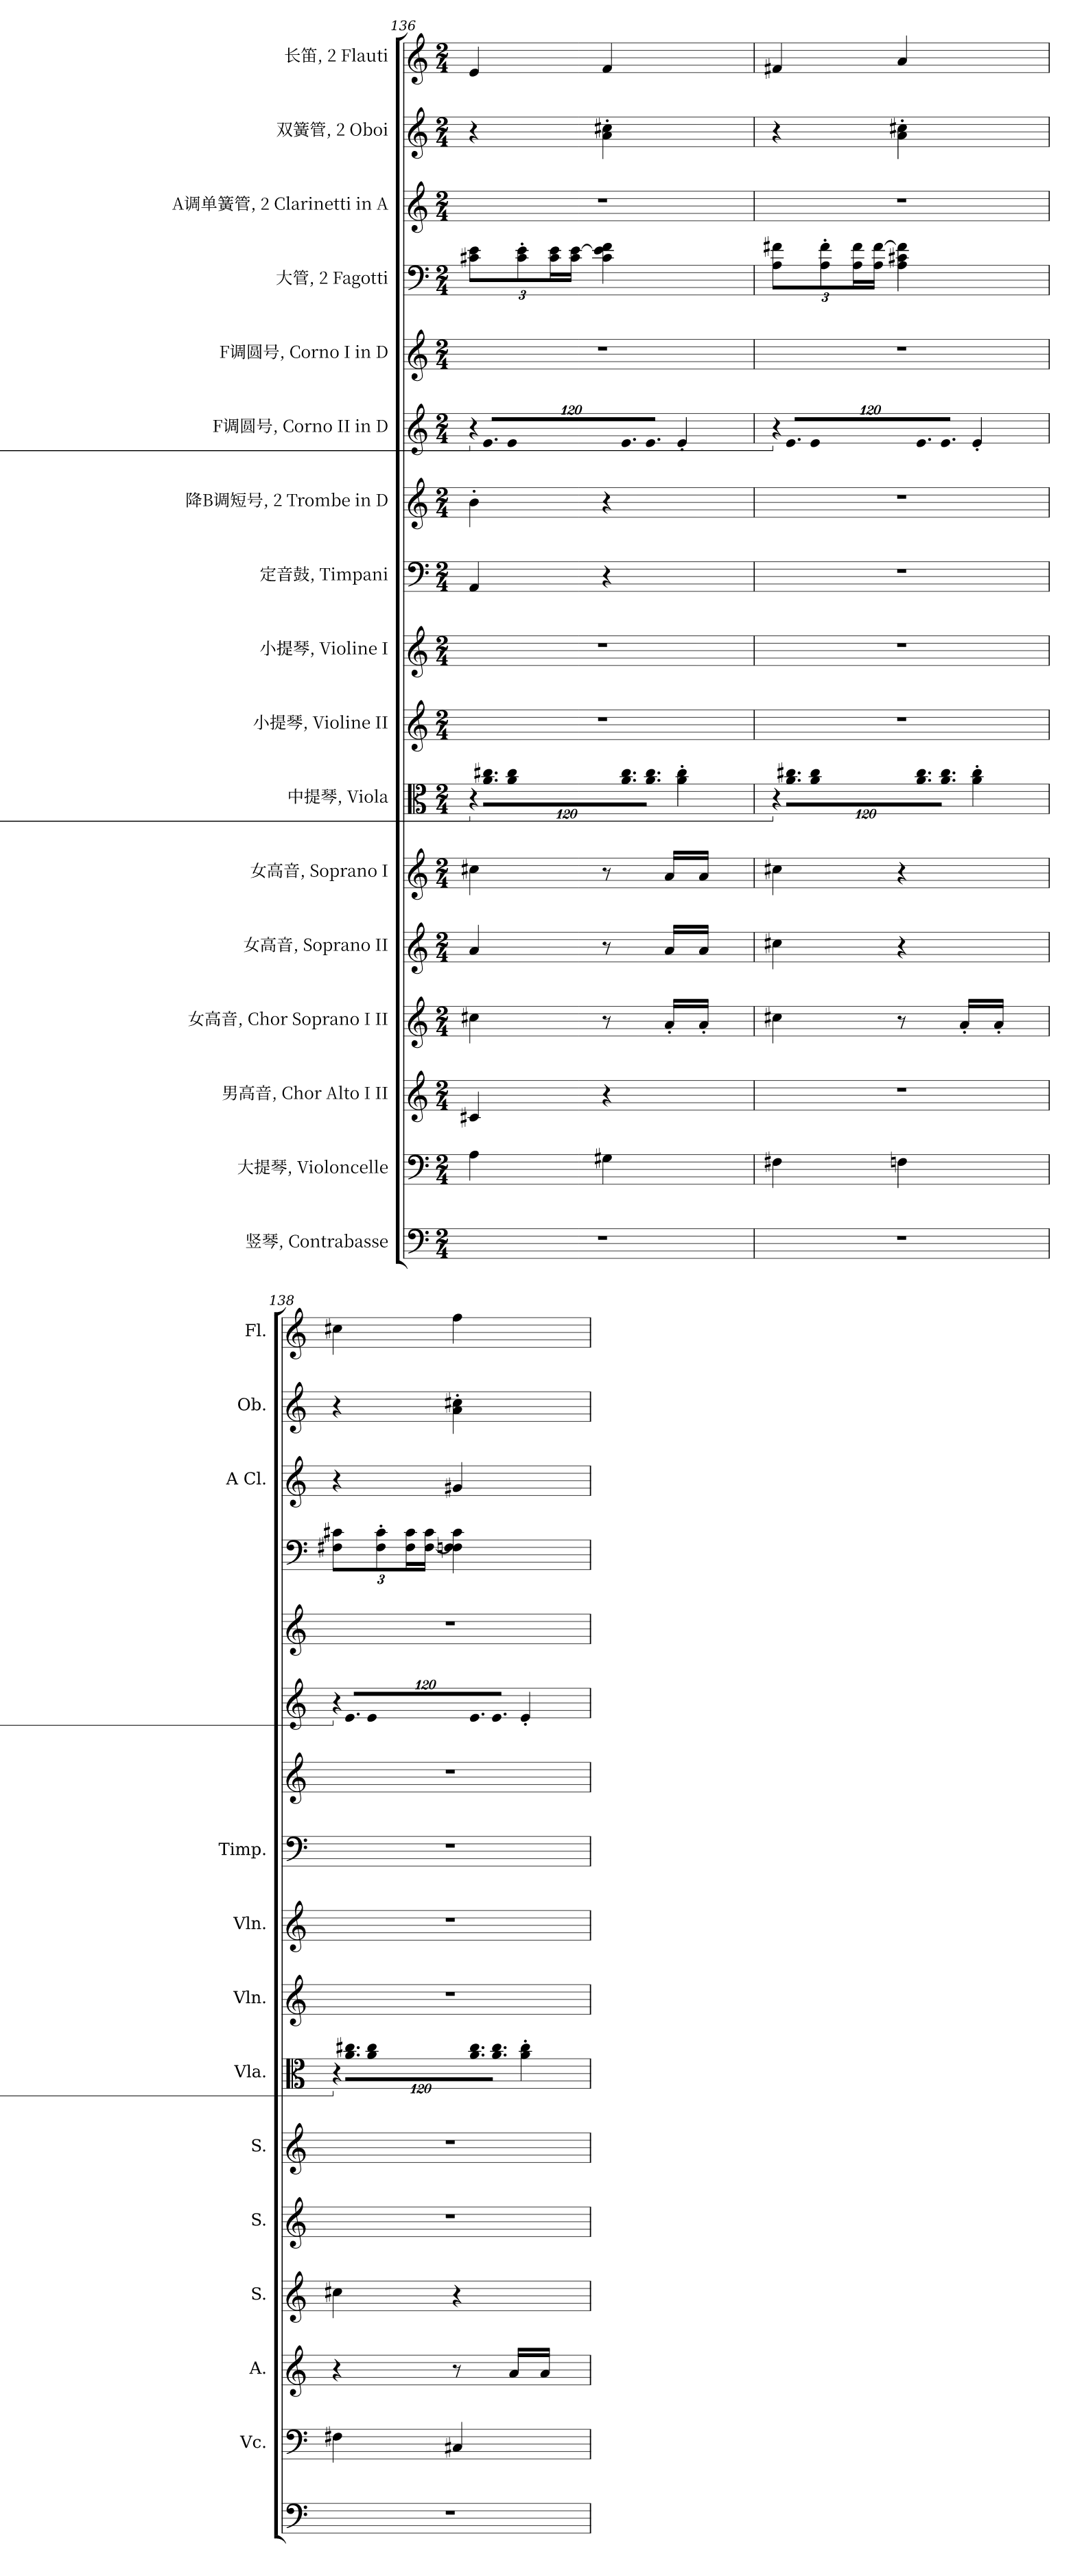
**kern	**kern	**kern	**kern	**kern	**kern	**kern	**kern	**kern	**kern	**kern	**kern	**kern	**kern	**kern	**kern	**kern
*part17	*part16	*part15	*part14	*part13	*part12	*part11	*part10	*part9	*part8	*part7	*part6	*part5	*part4	*part3	*part2	*part1
*staff17	*staff16	*staff15	*staff14	*staff13	*staff12	*staff11	*staff10	*staff9	*staff8	*staff7	*staff6	*staff5	*staff4	*staff3	*staff2	*staff1
*I"竖琴, Contrabasse	*I"大提琴, Violoncelle	*I"男高音, Chor Alto I II	*I"女高音, Chor Soprano I II	*I"女高音, Soprano II	*I"女高音, Soprano I	*I"中提琴, Viola	*I"小提琴, Violine II	*I"小提琴, Violine I	*I"定音鼓, Timpani	*I"降B调短号, 2 Trombe in D	*I"F调圆号, Corno II in D	*I"F调圆号, Corno I in D	*I"大管, 2 Fagotti	*I"A调单簧管, 2 Clarinetti in A	*I"双簧管, 2 Oboi	*I"长笛, 2 Flauti
*	*I'Vc.	*I'A.	*I'S.	*I'S.	*I'S.	*I'Vla.	*I'Vln.	*I'Vln.	*I'Timp.	*	*	*	*	*I'A Cl.	*I'Ob.	*I'Fl.
*clefF4	*clefF4	*clefG2	*clefG2	*clefG2	*clefG2	*clefC3	*clefG2	*clefG2	*clefF4	*clefG2	*clefG2	*clefG2	*clefF4	*clefG2	*clefG2	*clefG2
*	*	*	*	*	*	*	*	*	*	*ITrd1c2	*ITrd4c7	*ITrd4c7	*	*ITrd2c3	*	*
*k[]	*k[]	*k[]	*k[]	*k[]	*k[]	*k[]	*k[]	*k[]	*k[]	*k[b-e-]	*k[b-]	*k[b-]	*k[]	*k[f#c#g#]	*k[]	*k[]
*M2/4	*M2/4	*M2/4	*M2/4	*M2/4	*M2/4	*M2/4	*M2/4	*M2/4	*M2/4	*M2/4	*M2/4	*M2/4	*M2/4	*M2/4	*M2/4	*M2/4
*MM85	*MM85	*MM85	*MM85	*MM85	*MM85	*MM85	*MM85	*MM85	*MM85	*MM85	*MM85	*MM85	*MM85	*MM85	*MM85	*MM85
=136	=136	=136	=136	=136	=136	=136	=136	=136	=136	=136	=136	=136	=136	=136	=136	=136
!	!	!	!	!	!	!LO:N:vis=64	!	!	!	!	!LO:N:vis=64	!	!	!	!	!
*	*	*	*	*	*	*	*	*	*	*	*	*	*Xbrackettup	*	*	*
2r	4A\	4c#X/	4cc#X\	4a/	4cc#X\	960%17r	2r	2r	4AA/	4a'\	960%17r	2r	12c#X\ 12e\L	2r	4r	4e/
!	!	!	!	!	!	!LO:N:vis=32.	!	!	!	!	!LO:N:vis=32.	!	!	!	!	!
.	.	.	.	.	.	1920%103a\ 1920%103cc#X\KLL	.	.	.	.	1920%103A/KLL	.	.	.	.	.
!	!	!	!	!	!	!LO:N:vis=16	!	!	!	!	!LO:N:vis=16	!	!	!	!	!
.	.	.	.	.	.	1920%137a\ 1920%137cc#\	.	.	.	.	1920%137A/	.	.	.	.	.
.	.	.	.	.	.	.	.	.	.	.	.	.	12c#\' 12e\'	.	.	.
!	!	!	!	!	!	!LO:N:vis=32.	!	!	!	!	!LO:N:vis=32.	!	!	!	!	!
.	.	.	.	.	.	1920%103a\ 1920%103cc#\L	.	.	.	.	1920%103A/L	.	.	.	.	.
.	.	.	.	.	.	.	.	.	.	.	.	.	24c#\ 24e\L	.	.	.
!	!	!	!	!	!	!LO:N:vis=32.	!	!	!	!	!LO:N:vis=32.	!	!	!	!	!
.	.	.	.	.	.	1920%103a\ 1920%103cc#\JJJ	.	.	.	.	1920%103A/JJJ	.	.	.	.	.
.	.	.	.	.	.	.	.	.	.	.	.	.	24c#\ [24e\JJ	.	.	.
*	*	*	*	*	*	*	*	*	*	*	*	*	*	*	*	*MM90
.	4G#X\	4r	8r	8r	8r	4a\' 4cc#\'	.	.	4r	4r	4A'/	.	4c#\ 4e\] 4f\	.	4a\' 4cc#X\'	4f/
.	.	.	16a'/LL	16a/LL	16a/LL	.	.	.	.	.	.	.	.	.	.	.
.	.	.	16a'/JJ	16a/JJ	16a/JJ	.	.	.	.	.	.	.	.	.	.	.
!!LO:PB:g=z
=137	=137	=137	=137	=137	=137	=137	=137	=137	=137	=137	=137	=137	=137	=137	=137	=137
*	*	*	*	*	*	*	*	*	*	*	*	*	*	*	*	*MM85
!	!	!	!	!	!	!LO:N:vis=64	!	!	!	!	!LO:N:vis=64	!	!	!	!	!
2r	4F#X\	2r	4cc#X\	4cc#X\	4cc#X\	960%17r	2r	2r	2r	2r	960%17r	2r	12A\ 12f#X\L	2r	4r	4f#X/
!	!	!	!	!	!	!LO:N:vis=32.	!	!	!	!	!LO:N:vis=32.	!	!	!	!	!
.	.	.	.	.	.	1920%103a\ 1920%103cc#X\KLL	.	.	.	.	1920%103A/KLL	.	.	.	.	.
!	!	!	!	!	!	!LO:N:vis=16	!	!	!	!	!LO:N:vis=16	!	!	!	!	!
.	.	.	.	.	.	1920%137a\ 1920%137cc#\	.	.	.	.	1920%137A/	.	.	.	.	.
.	.	.	.	.	.	.	.	.	.	.	.	.	12A\' 12f#\'	.	.	.
!	!	!	!	!	!	!LO:N:vis=32.	!	!	!	!	!LO:N:vis=32.	!	!	!	!	!
.	.	.	.	.	.	1920%103a\ 1920%103cc#\L	.	.	.	.	1920%103A/L	.	.	.	.	.
.	.	.	.	.	.	.	.	.	.	.	.	.	24A\ 24f#\L	.	.	.
!	!	!	!	!	!	!LO:N:vis=32.	!	!	!	!	!LO:N:vis=32.	!	!	!	!	!
.	.	.	.	.	.	1920%103a\ 1920%103cc#\JJJ	.	.	.	.	1920%103A/JJJ	.	.	.	.	.
.	.	.	.	.	.	.	.	.	.	.	.	.	24A\ [24f#\JJ	.	.	.
*	*	*	*	*	*	*	*	*	*	*	*	*	*	*	*	*MM90
.	4Fn\	.	8r	4r	4r	4a\' 4cc#\'	.	.	.	.	4A'/	.	4A\ 4c#X\ 4f#\]	.	4a\' 4cc#X\'	4a/
.	.	.	16a'/LL	.	.	.	.	.	.	.	.	.	.	.	.	.
.	.	.	16a'/JJ	.	.	.	.	.	.	.	.	.	.	.	.	.
=138	=138	=138	=138	=138	=138	=138	=138	=138	=138	=138	=138	=138	=138	=138	=138	=138
*	*	*	*	*	*	*	*	*	*	*	*	*	*	*	*	*MM85
!	!	!	!	!	!	!LO:N:vis=64	!	!	!	!	!LO:N:vis=64	!	!	!	!	!
2r	4F#X\	4r	4cc#X\	2r	2r	960%17r	2r	2r	2r	2r	960%17r	2r	12F#X\ 12c#X\L	4r	4r	4cc#X\
!	!	!	!	!	!	!LO:N:vis=32.	!	!	!	!	!LO:N:vis=32.	!	!	!	!	!
.	.	.	.	.	.	1920%103a\ 1920%103cc#X\KLL	.	.	.	.	1920%103A/KLL	.	.	.	.	.
!	!	!	!	!	!	!LO:N:vis=16	!	!	!	!	!LO:N:vis=16	!	!	!	!	!
.	.	.	.	.	.	1920%137a\ 1920%137cc#\	.	.	.	.	1920%137A/	.	.	.	.	.
.	.	.	.	.	.	.	.	.	.	.	.	.	12F#\' 12c#\'	.	.	.
!	!	!	!	!	!	!LO:N:vis=32.	!	!	!	!	!LO:N:vis=32.	!	!	!	!	!
.	.	.	.	.	.	1920%103a\ 1920%103cc#\L	.	.	.	.	1920%103A/L	.	.	.	.	.
.	.	.	.	.	.	.	.	.	.	.	.	.	24F#\ 24c#\L	.	.	.
!	!	!	!	!	!	!LO:N:vis=32.	!	!	!	!	!LO:N:vis=32.	!	!	!	!	!
.	.	.	.	.	.	1920%103a\ 1920%103cc#\JJJ	.	.	.	.	1920%103A/JJJ	.	.	.	.	.
.	.	.	.	.	.	.	.	.	.	.	.	.	[24F#\ 24c#\JJ	.	.	.
*	*	*	*	*	*	*	*	*	*	*	*	*	*	*	*	*MM90
.	4C#X/	8r	4r	.	.	4a\' 4cc#\'	.	.	.	.	4A'/	.	4Fn\ 4F#\] 4c#\	4e#X/	4a\' 4cc#X\'	4ff\
.	.	16a/LL	.	.	.	.	.	.	.	.	.	.	.	.	.	.
.	.	16a/JJ	.	.	.	.	.	.	.	.	.	.	.	.	.	.
=	=	=	=	=	=	=	=	=	=	=	=	=	=	=	=	=
*-	*-	*-	*-	*-	*-	*-	*-	*-	*-	*-	*-	*-	*-	*-	*-	*-
